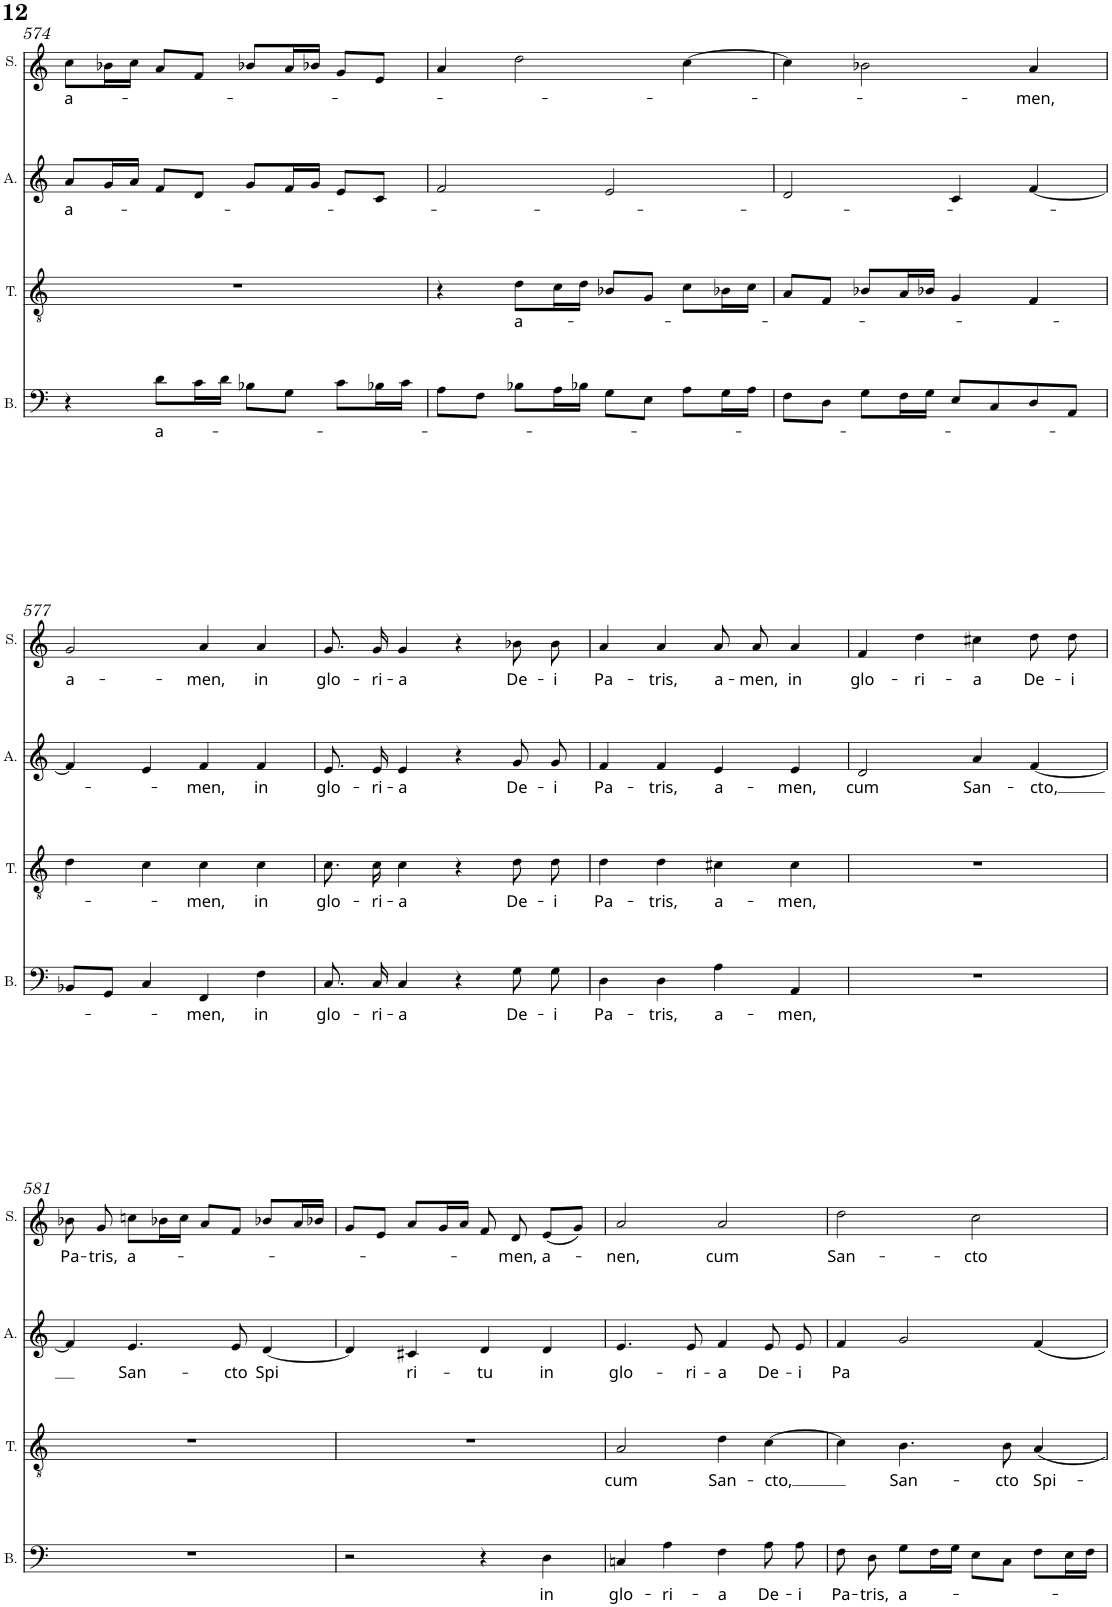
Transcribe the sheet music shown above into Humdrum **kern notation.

**kern	**text	**kern	**text	**kern	**text	**kern	**text
*part4	*part4	*part3	*part3	*part2	*part2	*part1	*part1
*staff4	*staff4	*staff3	*staff3	*staff2	*staff2	*staff1	*staff1
*I"Basse	*	*I"Tenor	*	*I"Alto	*	*I"Soprano	*
*I'B.	*	*I'T.	*	*I'A.	*	*I'S.	*
!!LO:PB:g=z
*clefF4	*	*clefGv2	*	*clefG2	*	*clefG2	*
*k[]	*	*k[]	*	*k[]	*	*k[]	*
*M4/4	*	*M4/4	*	*M4/4	*	*M4/4	*
*met(c)	*	*met(c)	*	*met(c)	*	*met(c)	*
=574	=574	=574	=574	=574	=574	=574	=574
!	!	!	!	!	!LO:LY:b	!	!LO:LY:b
4r	.	1r	.	8a/L	a-	8cc\L	a-
.	.	.	.	16g/L	.	16b-X\L	.
.	.	.	.	16a/JJ	.	16cc\JJ	.
!	!LO:LY:b	!	!	!	!	!	!
8d\L	a-	.	.	8f/L	.	8a/L	.
16c\L	.	.	.	8d/J	.	8f/J	.
16d\JJ	.	.	.	.	.	.	.
8B-X\L	.	.	.	8g/L	.	8b-X/L	.
8G\J	.	.	.	16f/L	.	16a/L	.
.	.	.	.	16g/JJ	.	16b-X/JJ	.
8c\L	.	.	.	8e/L	.	8g/L	.
16B-X\L	.	.	.	8c/J	.	8e/J	.
16c\JJ	.	.	.	.	.	.	.
=575	=575	=575	=575	=575	=575	=575	=575
8A\L	.	4r	.	2f/	.	4a/	.
8F\J	.	.	.	.	.	.	.
!	!	!	!LO:LY:b	!	!	!	!
8B-X\L	.	8d\L	a-	.	.	2dd\	.
16A\L	.	16c\L	.	.	.	.	.
16B-X\JJ	.	16d\JJ	.	.	.	.	.
8G\L	.	8B-X/L	.	2e/	.	.	.
8E\J	.	8G/J	.	.	.	.	.
8A\L	.	8c\L	.	.	.	[>4cc\	.
16G\L	.	16B-X\L	.	.	.	.	.
16A\JJ	.	16c\JJ	.	.	.	.	.
=576	=576	=576	=576	=576	=576	=576	=576
8F\L	.	8A/L	.	2d/	.	4cc\]	.
8D\J	.	8F/J	.	.	.	.	.
8G\L	.	8B-X/L	.	.	.	2b-X\	.
16F\L	.	16A/L	.	.	.	.	.
16G\JJ	.	16B-X/JJ	.	.	.	.	.
8E/L	.	4G/	.	4c/	.	.	.
8C/	.	.	.	.	.	.	.
!	!	!	!	!	!	!	!LO:LY:b
8D/	.	4F/	.	[4f/	.	4a/	-men,
8AA/J	.	.	.	.	.	.	.
!!LO:LB:g=z
=577	=577	=577	=577	=577	=577	=577	=577
!	!	!	!	!	!	!	!LO:LY:b
8BB-X/L	.	4d\	.	4f/]	.	2g/	a-
8GG/J	.	.	.	.	.	.	.
4C/	.	4c\	.	4e/	.	.	.
!	!LO:LY:b	!	!LO:LY:b	!	!LO:LY:b	!	!LO:LY:b
4FF/	-men,	4c\	-men,	4f/	-men,	4a/	-men,
!	!LO:LY:b	!	!LO:LY:b	!	!LO:LY:b	!	!LO:LY:b
4F\	in	4c\	in	4f/	in	4a/	in
=578	=578	=578	=578	=578	=578	=578	=578
!	!LO:LY:b	!	!LO:LY:b	!	!LO:LY:b	!	!LO:LY:b
8.C/	glo-	8.c\	glo-	8.e/	glo-	8.g/	glo-
!	!LO:LY:b	!	!LO:LY:b	!	!LO:LY:b	!	!LO:LY:b
16C/	-ri-	16c\	-ri-	16e/	-ri-	16g/	-ri-
!	!LO:LY:b	!	!LO:LY:b	!	!LO:LY:b	!	!LO:LY:b
4C/	-a	4c\	-a	4e/	-a	4g/	-a
4r	.	4r	.	4r	.	4r	.
!	!LO:LY:b	!	!LO:LY:b	!	!LO:LY:b	!	!LO:LY:b
8G\	De-	8d\	De-	8g/	De-	8b-X\	De-
!	!LO:LY:b	!	!LO:LY:b	!	!LO:LY:b	!	!LO:LY:b
8G\	-i	8d\	-i	8g/	-i	8b-\	-i
=579	=579	=579	=579	=579	=579	=579	=579
!	!LO:LY:b	!	!LO:LY:b	!	!LO:LY:b	!	!LO:LY:b
4D\	Pa-	4d\	Pa-	4f/	Pa-	4a/	Pa-
!	!LO:LY:b	!	!LO:LY:b	!	!LO:LY:b	!	!LO:LY:b
4D\	-tris,	4d\	-tris,	4f/	-tris,	4a/	-tris,
!	!LO:LY:b	!	!LO:LY:b	!	!LO:LY:b	!	!LO:LY:b
4A\	a-	4c#X\	a-	4e/	a-	8a/	a-
!	!	!	!	!	!	!	!LO:LY:b
.	.	.	.	.	.	8a/	-men,
!	!LO:LY:b	!	!LO:LY:b	!	!LO:LY:b	!	!LO:LY:b
4AA/	-men,	4c#\	-men,	4e/	-men,	4a/	in
=580	=580	=580	=580	=580	=580	=580	=580
!	!	!	!	!	!LO:LY:b	!	!LO:LY:b
1r	.	1r	.	2d/	cum	4f/	glo-
!	!	!	!	!	!	!	!LO:LY:b
.	.	.	.	.	.	4dd\	-ri-
!	!	!	!	!	!LO:LY:b	!	!LO:LY:b
.	.	.	.	4a/	San-	4cc#X\	-a
!	!	!	!	!	!LO:LY:b	!	!LO:LY:b
.	.	.	.	[4f/	-cto,	8dd\	De-
!	!	!	!	!	!	!	!LO:LY:b
.	.	.	.	.	.	8dd\	-i
!!LO:LB:g=z
=581	=581	=581	=581	=581	=581	=581	=581
*k[]	*	*	*	*	*	*	*
!	!	!	!	!	!	!	!LO:LY:b
1r	.	1r	.	4f/]	.	8b-X\	Pa-
!	!	!	!	!	!	!	!LO:LY:b
.	.	.	.	.	.	8g/	-tris,
!	!	!	!	!	!LO:LY:b	!	!LO:LY:b
.	.	.	.	4.e/	San-	8ccn\L	a-
.	.	.	.	.	.	16b-X\L	.
.	.	.	.	.	.	16cc\JJ	.
.	.	.	.	.	.	8a/L	.
!	!	!	!	!	!LO:LY:b	!	!
.	.	.	.	8e/	-cto	8f/J	.
!	!	!	!	!	!LO:LY:b	!	!
.	.	.	.	[<4d/	Spi	8b-X/L	.
.	.	.	.	.	.	16a/L	.
.	.	.	.	.	.	16b-X/JJ	.
=582	=582	=582	=582	=582	=582	=582	=582
2r	.	1r	.	4d/]	.	8g/L	.
.	.	.	.	.	.	8e/J	.
!	!	!	!	!	!LO:LY:b	!	!
.	.	.	.	4c#X/	-ri-	8a/L	.
.	.	.	.	.	.	16g/L	.
.	.	.	.	.	.	16a/JJ	.
!	!	!	!	!	!LO:LY:b	!	!
4r	.	.	.	4d/	-tu	8f/	.
!	!	!	!	!	!	!	!LO:LY:b
.	.	.	.	.	.	8d/	-men,
!	!LO:LY:b	!	!	!	!LO:LY:b	!	!LO:LY:b
4D\	in	.	.	4d/	in	(8e/L	a-
.	.	.	.	.	.	8g/J)	.
=583	=583	=583	=583	=583	=583	=583	=583
!	!LO:LY:b	!	!LO:LY:b	!	!LO:LY:b	!	!LO:LY:b
4Cn/	glo-	2A/	cum	4.e/	glo-	2a/	-nen,
!	!LO:LY:b	!	!	!	!	!	!
4A\	-ri-	.	.	.	.	.	.
!	!	!	!	!	!LO:LY:b	!	!
.	.	.	.	8e/	-ri-	.	.
!	!LO:LY:b	!	!LO:LY:b	!	!LO:LY:b	!	!LO:LY:b
4F\	-a	4d\	San-	4f/	-a	2a/	cum
!	!LO:LY:b	!	!LO:LY:b	!	!LO:LY:b	!	!
8A\	De-	[>4c\	-cto,	8e/	De-	.	.
!	!LO:LY:b	!	!	!	!LO:LY:b	!	!
8A\	-i	.	.	8e/	-i	.	.
=584	=584	=584	=584	=584	=584	=584	=584
!	!LO:LY:b	!	!	!	!LO:LY:b	!	!LO:LY:b
8F\	Pa-	4c\]	.	4f/	Pa	2dd\	San-
!	!LO:LY:b	!	!	!	!	!	!
8D\	-tris,	.	.	.	.	.	.
!	!LO:LY:b	!	!LO:LY:b	!	!	!	!
8G\L	a-	4.B\	San-	2g/	.	.	.
16F\L	.	.	.	.	.	.	.
16G\JJ	.	.	.	.	.	.	.
!	!	!	!	!	!	!	!LO:LY:b
8E\L	.	.	.	.	.	2cc\	-cto
!	!	!	!LO:LY:b	!	!	!	!
8C\J	.	8B\	-cto	.	.	.	.
!	!	!	!LO:LY:b	!	!	!	!
8F\L	.	4A/	Spi-	4f/	.	.	.
16E\L	.	.	.	.	.	.	.
16F\JJ	.	.	.	.	.	.	.
=	=	=	=	=	=	=	=
*-	*-	*-	*-	*-	*-	*-	*-
